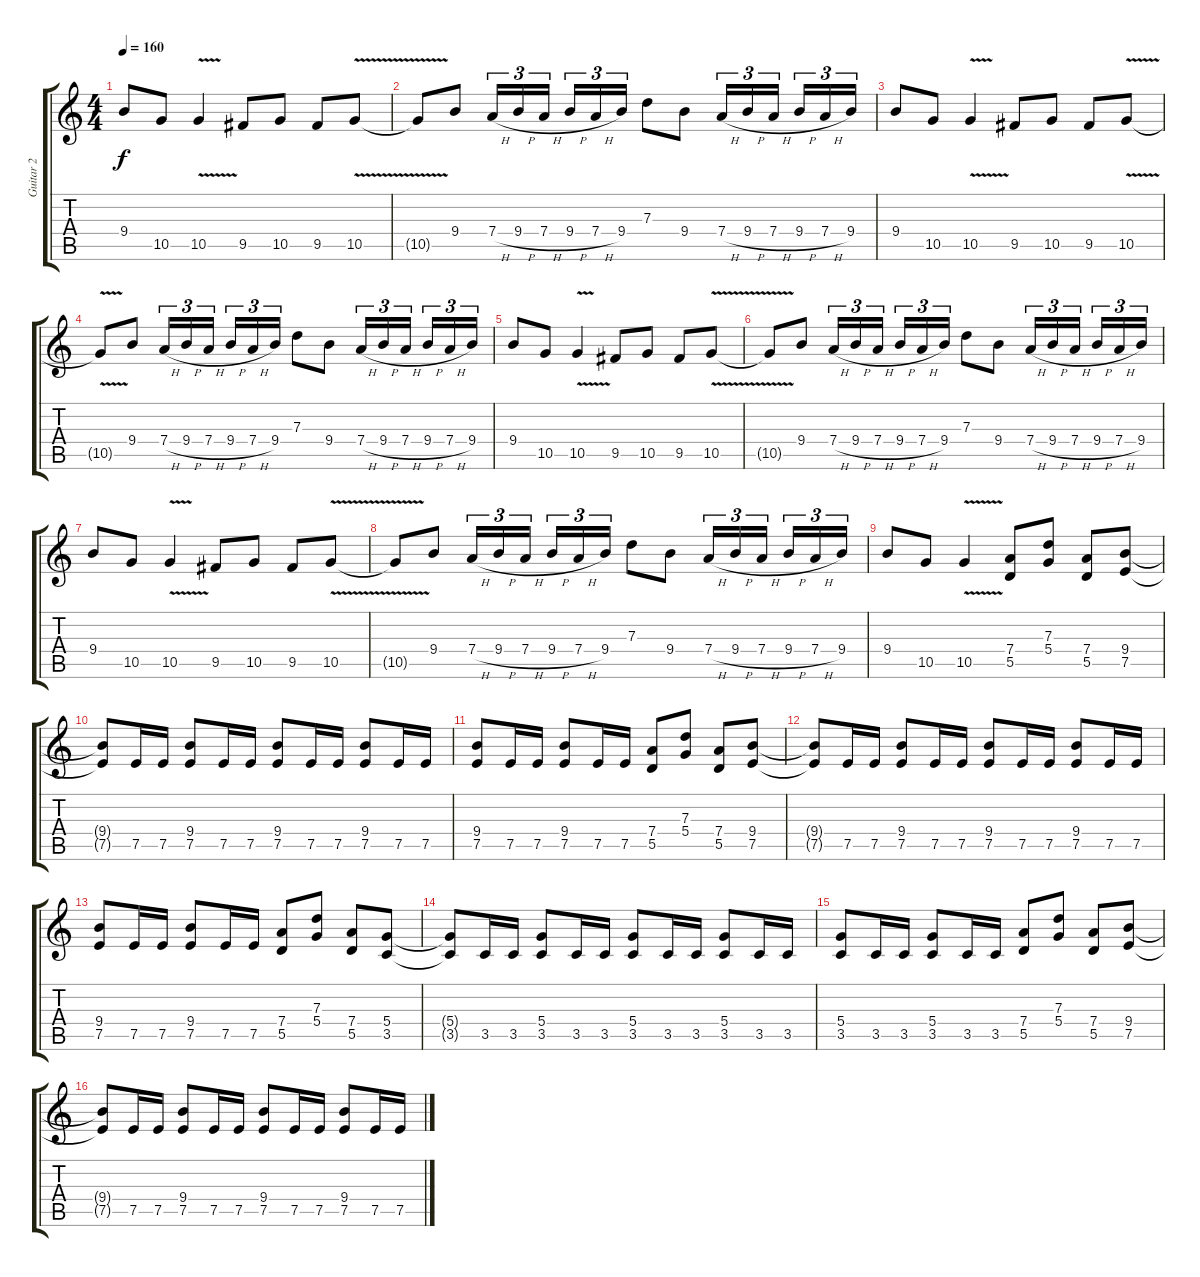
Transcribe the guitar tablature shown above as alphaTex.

\track ("Guitar 2" "Guitar 2") {instrument distortionguitar}
\staff {score tabs}
\tuning (E4 B3 G3 D3 A2 E2) {hide}
\ts (4 4)
\tempo 160
\clef g2
\ks c
9.4.8{dy f} 10.5.8 10.5{v}.4 9.5.8 10.5.8 9.5.8 10.5{v}.8 |
10.5{t}.8 9.4.8 7.4{h}.16{tu (3 2)} 9.4{h}.16{tu (3 2)} 7.4{h}.16{tu (3 2) beam splitsecondary} 9.4{h}.16{tu (3 2)} 7.4{h}.16{tu (3 2)} 9.4.16{tu (3 2)} 7.3.8 9.4.8 7.4{h}.16{tu (3 2)} 9.4{h}.16{tu (3 2)} 7.4{h}.16{tu (3 2) beam splitsecondary} 9.4{h}.16{tu (3 2)} 7.4{h}.16{tu (3 2)} 9.4.16{tu (3 2)} |
9.4.8 10.5.8 10.5{v}.4 9.5.8 10.5.8 9.5.8 10.5{v}.8 |
10.5{t}.8 9.4.8 7.4{h}.16{tu (3 2)} 9.4{h}.16{tu (3 2)} 7.4{h}.16{tu (3 2) beam splitsecondary} 9.4{h}.16{tu (3 2)} 7.4{h}.16{tu (3 2)} 9.4.16{tu (3 2)} 7.3.8 9.4.8 7.4{h}.16{tu (3 2)} 9.4{h}.16{tu (3 2)} 7.4{h}.16{tu (3 2) beam splitsecondary} 9.4{h}.16{tu (3 2)} 7.4{h}.16{tu (3 2)} 9.4.16{tu (3 2)} |
9.4.8 10.5.8 10.5{v}.4 9.5.8 10.5.8 9.5.8 10.5{v}.8 |
10.5{t}.8 9.4.8 7.4{h}.16{tu (3 2)} 9.4{h}.16{tu (3 2)} 7.4{h}.16{tu (3 2) beam splitsecondary} 9.4{h}.16{tu (3 2)} 7.4{h}.16{tu (3 2)} 9.4.16{tu (3 2)} 7.3.8 9.4.8 7.4{h}.16{tu (3 2)} 9.4{h}.16{tu (3 2)} 7.4{h}.16{tu (3 2) beam splitsecondary} 9.4{h}.16{tu (3 2)} 7.4{h}.16{tu (3 2)} 9.4.16{tu (3 2)} |
9.4.8 10.5.8 10.5{v}.4 9.5.8 10.5.8 9.5.8 10.5{v}.8 |
10.5{t}.8 9.4.8 7.4{h}.16{tu (3 2)} 9.4{h}.16{tu (3 2)} 7.4{h}.16{tu (3 2) beam splitsecondary} 9.4{h}.16{tu (3 2)} 7.4{h}.16{tu (3 2)} 9.4.16{tu (3 2)} 7.3.8 9.4.8 7.4{h}.16{tu (3 2)} 9.4{h}.16{tu (3 2)} 7.4{h}.16{tu (3 2) beam splitsecondary} 9.4{h}.16{tu (3 2)} 7.4{h}.16{tu (3 2)} 9.4.16{tu (3 2)} |
9.4.8 10.5.8 10.5{v}.4 (7.4 5.5).8 (7.3 5.4).8 (7.4 5.5).8 (9.4 7.5).8 |
(9.4{t} 7.5{t}).8 7.5.16 7.5.16 (9.4 7.5).8 7.5.16 7.5.16 (9.4 7.5).8 7.5.16 7.5.16 (9.4 7.5).8 7.5.16 7.5.16 |
(9.4 7.5).8 7.5.16 7.5.16 (9.4 7.5).8 7.5.16 7.5.16 (7.4 5.5).8 (7.3 5.4).8 (7.4 5.5).8 (9.4 7.5).8 |
(9.4{t} 7.5{t}).8 7.5.16 7.5.16 (9.4 7.5).8 7.5.16 7.5.16 (9.4 7.5).8 7.5.16 7.5.16 (9.4 7.5).8 7.5.16 7.5.16 |
(9.4 7.5).8 7.5.16 7.5.16 (9.4 7.5).8 7.5.16 7.5.16 (7.4 5.5).8 (7.3 5.4).8 (7.4 5.5).8 (5.4 3.5).8 |
(5.4{t} 3.5{t}).8 3.5.16 3.5.16 (5.4 3.5).8 3.5.16 3.5.16 (5.4 3.5).8 3.5.16 3.5.16 (5.4 3.5).8 3.5.16 3.5.16 |
(5.4 3.5).8 3.5.16 3.5.16 (5.4 3.5).8 3.5.16 3.5.16 (7.4 5.5).8 (7.3 5.4).8 (7.4 5.5).8 (9.4 7.5).8 |
(9.4{t} 7.5{t}).8 7.5.16 7.5.16 (9.4 7.5).8 7.5.16 7.5.16 (9.4 7.5).8 7.5.16 7.5.16 (9.4 7.5).8 7.5.16 7.5.16
